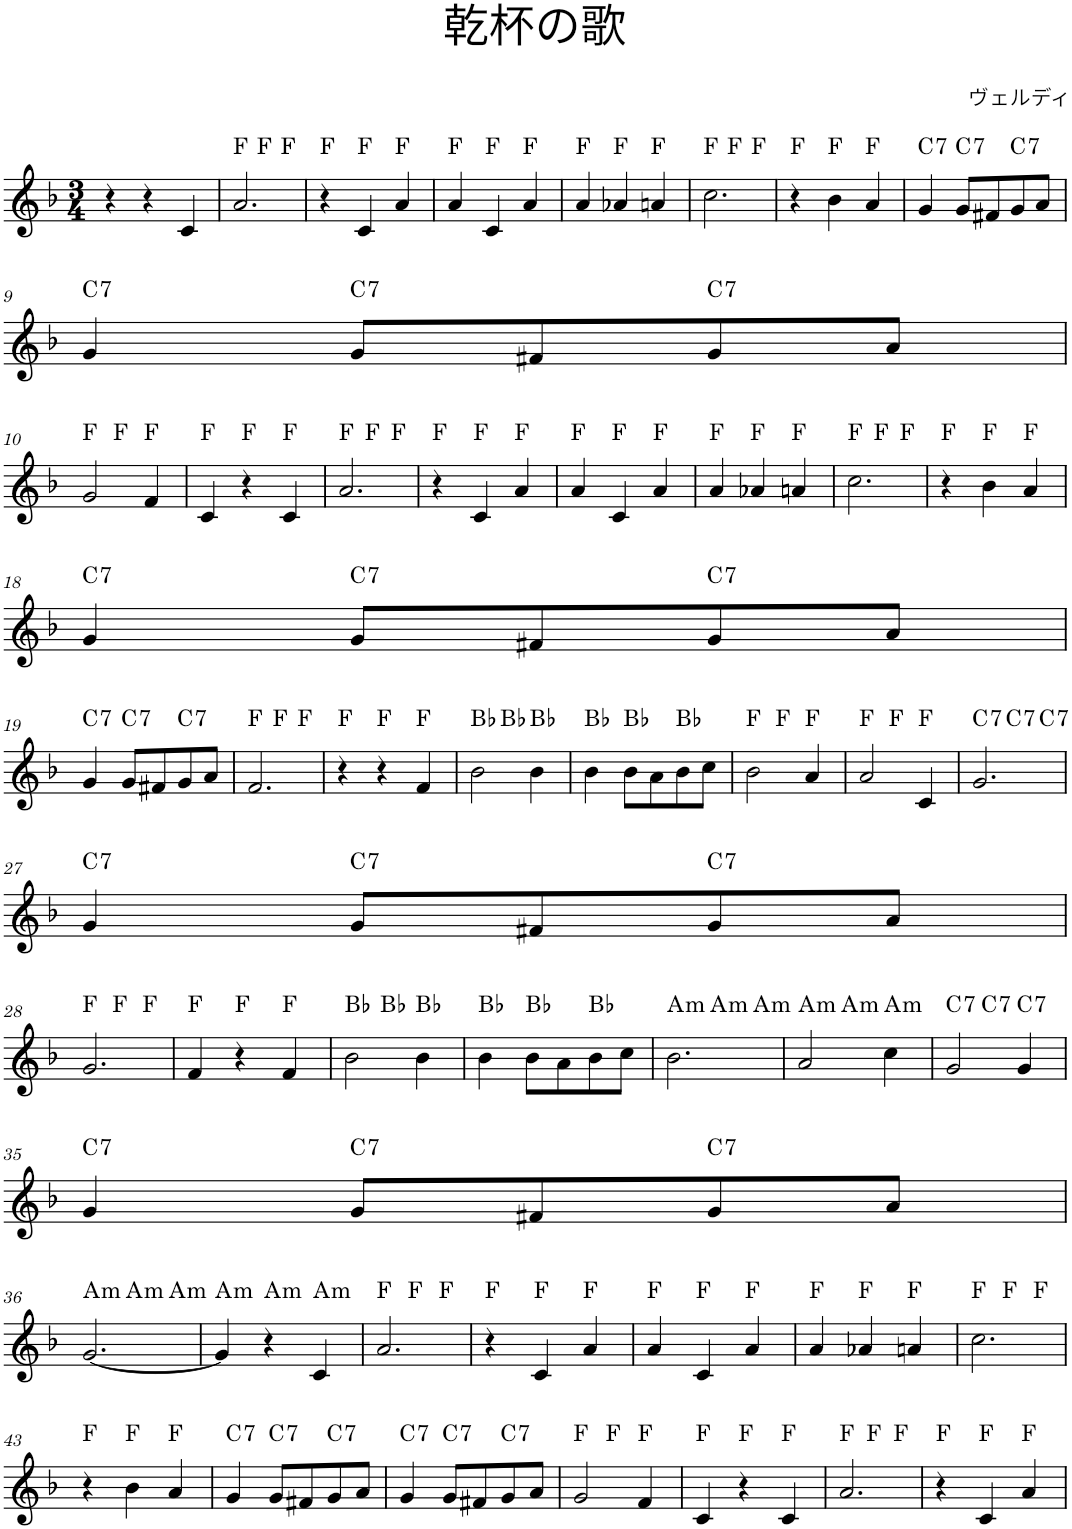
**kern	**harte
*part1	*part1
*staff1	*
*I"Piano	*
*I'Pno.	*
*clefG2	*
*k[b-]	*
*M3/4	*
=1	=1
4r	.
4r	.
4c/	.
=2	=2
*^	*
*	*^	*
2.a/	4ryy	2ryy	F:maj
.	2ryy	.	F:maj
.	.	4ryy	F:maj
*v	*v	*v	*
=3	=3
4r	F:maj
4c/	F:maj
4a/	F:maj
=4	=4
4a/	F:maj
4c/	F:maj
4a/	F:maj
=5	=5
4a/	F:maj
4a-X/	F:maj
4an/	F:maj
=6	=6
*^	*
*	*^	*
2.cc\	4ryy	2ryy	F:maj
.	2ryy	.	F:maj
.	.	4ryy	F:maj
*v	*v	*v	*
=7	=7
4r	F:maj
4b-\	F:maj
4a/	F:maj
=8	=8
!	!LO:H:kt=7
4g/	C:7
!	!LO:H:kt=7
8g/L	C:7
8f#X/	.
!	!LO:H:kt=7
8g/	C:7
8a/J	.
!!LO:LB:g=z
=9	=9
!	!LO:H:kt=7
4g/	C:7
!	!LO:H:kt=7
8g/L	C:7
8f#X/	.
!	!LO:H:kt=7
8g/	C:7
8a/J	.
!!LO:LB:g=z
=10	=10
*^	*
2g/	4ryy	F:maj
.	2ryy	F:maj
4f/	.	F:maj
*v	*v	*
=11	=11
4c/	F:maj
4r	F:maj
4c/	F:maj
=12	=12
*^	*
*	*^	*
2.a/	4ryy	2ryy	F:maj
.	2ryy	.	F:maj
.	.	4ryy	F:maj
*v	*v	*v	*
=13	=13
4r	F:maj
4c/	F:maj
4a/	F:maj
=14	=14
4a/	F:maj
4c/	F:maj
4a/	F:maj
=15	=15
4a/	F:maj
4a-X/	F:maj
4an/	F:maj
=16	=16
*^	*
*	*^	*
2.cc\	4ryy	2ryy	F:maj
.	2ryy	.	F:maj
.	.	4ryy	F:maj
*v	*v	*v	*
=17	=17
4r	F:maj
4b-\	F:maj
4a/	F:maj
!!LO:LB:g=z
=18	=18
!	!LO:H:kt=7
4g/	C:7
!	!LO:H:kt=7
8g/L	C:7
8f#X/	.
!	!LO:H:kt=7
8g/	C:7
8a/J	.
!!LO:LB:g=z
=19	=19
!	!LO:H:kt=7
4g/	C:7
!	!LO:H:kt=7
8g/L	C:7
8f#X/	.
!	!LO:H:kt=7
8g/	C:7
8a/J	.
=20	=20
*^	*
*	*^	*
2.f/	4ryy	2ryy	F:maj
.	2ryy	.	F:maj
.	.	4ryy	F:maj
*v	*v	*v	*
=21	=21
4r	F:maj
4r	F:maj
4f/	F:maj
=22	=22
*^	*
2b-\	4ryy	Bb:maj
.	2ryy	Bb:maj
4b-\	.	Bb:maj
*v	*v	*
=23	=23
4b-\	Bb:maj
8b-\L	Bb:maj
8a\	.
8b-\	Bb:maj
8cc\J	.
=24	=24
*^	*
2b-\	4ryy	F:maj
.	2ryy	F:maj
4a/	.	F:maj
=25	=25	=25
2a/	4ryy	F:maj
.	2ryy	F:maj
4c/	.	F:maj
=26	=26	=26
!	!	!LO:H:kt=7
*	*^	*
2.g/	4ryy	2ryy	C:7
!	!	!	!LO:H:kt=7
.	2ryy	.	C:7
!	!	!	!LO:H:kt=7
.	.	4ryy	C:7
!!LO:LB:g=z	!!	!!
=27	=27	=27	=27
!	!	!	!LO:H:kt=7
*v	*v	*v	*
4g/	C:7
!	!LO:H:kt=7
8g/L	C:7
8f#X/	.
!	!LO:H:kt=7
8g/	C:7
8a/J	.
!!LO:LB:g=z
=28	=28
*^	*
*	*^	*
2.g/	4ryy	2ryy	F:maj
.	2ryy	.	F:maj
.	.	4ryy	F:maj
*v	*v	*v	*
=29	=29
4f/	F:maj
4r	F:maj
4f/	F:maj
=30	=30
*^	*
2b-\	4ryy	Bb:maj
.	2ryy	Bb:maj
4b-\	.	Bb:maj
*v	*v	*
=31	=31
4b-\	Bb:maj
8b-\L	Bb:maj
8a\	.
8b-\	Bb:maj
8cc\J	.
=32	=32
!	!LO:H:kt=m
*^	*
*	*^	*
2.b-\	4ryy	2ryy	A:min
!	!	!	!LO:H:kt=m
.	2ryy	.	A:min
!	!	!	!LO:H:kt=m
.	.	4ryy	A:min
=33	=33	=33	=33
!	!	!	!LO:H:kt=m
*	*v	*v	*
2a/	4ryy	A:min
!	!	!LO:H:kt=m
.	2ryy	A:min
!	!	!LO:H:kt=m
4cc\	.	A:min
=34	=34	=34
!	!	!LO:H:kt=7
2g/	4ryy	C:7
!	!	!LO:H:kt=7
.	2ryy	C:7
!	!	!LO:H:kt=7
4g/	.	C:7
!!LO:LB:g=z	!!
=35	=35	=35
!	!	!LO:H:kt=7
*v	*v	*
4g/	C:7
!	!LO:H:kt=7
8g/L	C:7
8f#X/	.
!	!LO:H:kt=7
8g/	C:7
8a/J	.
!!LO:LB:g=z
=36	=36
!	!LO:H:kt=m
*^	*
*	*^	*
[<2.g/	4ryy	2ryy	A:min
!	!	!	!LO:H:kt=m
.	2ryy	.	A:min
!	!	!	!LO:H:kt=m
.	.	4ryy	A:min
=37	=37	=37	=37
!	!	!	!LO:H:kt=m
*v	*v	*v	*
4g/]	A:min
!	!LO:H:kt=m
4r	A:min
!	!LO:H:kt=m
4c/	A:min
=38	=38
*^	*
*	*^	*
2.a/	4ryy	2ryy	F:maj
.	2ryy	.	F:maj
.	.	4ryy	F:maj
*v	*v	*v	*
=39	=39
4r	F:maj
4c/	F:maj
4a/	F:maj
=40	=40
4a/	F:maj
4c/	F:maj
4a/	F:maj
=41	=41
4a/	F:maj
4a-X/	F:maj
4an/	F:maj
=42	=42
*^	*
*	*^	*
2.cc\	4ryy	2ryy	F:maj
.	2ryy	.	F:maj
.	.	4ryy	F:maj
*v	*v	*v	*
!!LO:LB:g=z
=43	=43
4r	F:maj
4b-\	F:maj
4a/	F:maj
=44	=44
!	!LO:H:kt=7
4g/	C:7
!	!LO:H:kt=7
8g/L	C:7
8f#X/	.
!	!LO:H:kt=7
8g/	C:7
8a/J	.
=45	=45
!	!LO:H:kt=7
4g/	C:7
!	!LO:H:kt=7
8g/L	C:7
8f#X/	.
!	!LO:H:kt=7
8g/	C:7
8a/J	.
=46	=46
*^	*
2g/	4ryy	F:maj
.	2ryy	F:maj
4f/	.	F:maj
*v	*v	*
=47	=47
4c/	F:maj
4r	F:maj
4c/	F:maj
=48	=48
*^	*
*	*^	*
2.a/	4ryy	2ryy	F:maj
.	2ryy	.	F:maj
.	.	4ryy	F:maj
*v	*v	*v	*
=49	=49
4r	F:maj
4c/	F:maj
4a/	F:maj
=	=
*-	*-
